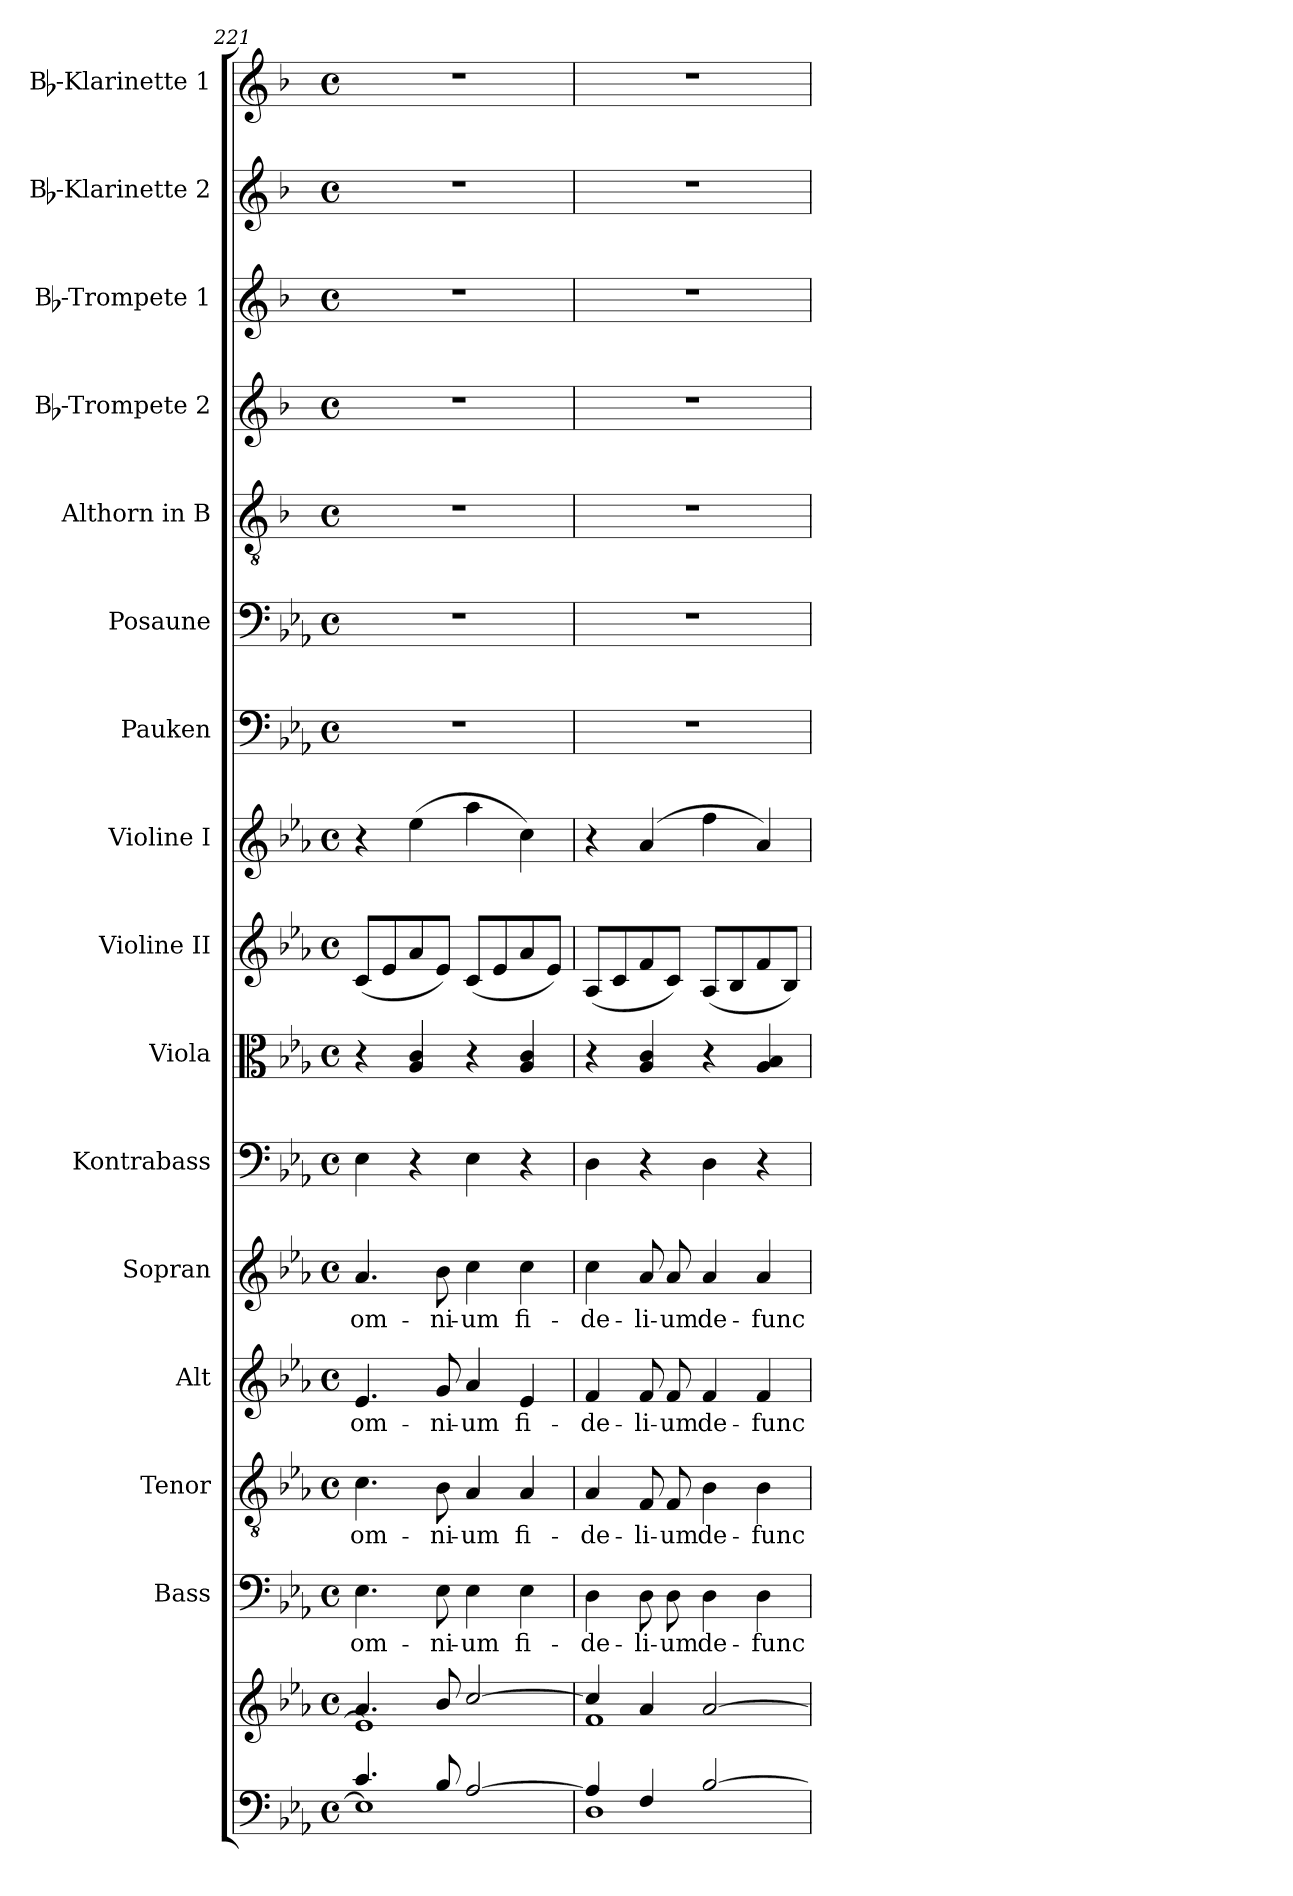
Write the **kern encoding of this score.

**kern	**kern	**kern	**text	**kern	**text	**kern	**text	**kern	**text	**kern	**kern	**kern	**kern	**kern	**kern	**kern	**kern	**kern	**kern	**kern
*part16	*part16	*part15	*part15	*part14	*part14	*part13	*part13	*part12	*part12	*part11	*part10	*part9	*part8	*part7	*part6	*part5	*part4	*part3	*part2	*part1
*staff17	*staff16	*staff15	*staff15	*staff14	*staff14	*staff13	*staff13	*staff12	*staff12	*staff11	*staff10	*staff9	*staff8	*staff7	*staff6	*staff5	*staff4	*staff3	*staff2	*staff1
*	*	*I"Bass	*	*I"Tenor	*	*I"Alt	*	*I"Sopran	*	*I"Kontrabass	*I"Viola	*I"Violine II	*I"Violine I	*I"Pauken	*I"Posaune	*I"Althorn in B	*I"Bb-Trompete 2	*I"Bb-Trompete 1	*I"Bb-Klarinette 2	*I"Bb-Klarinette 1
*	*	*I'B.	*	*I'T.	*	*I'A.	*	*I'S.	*	*I'Kb.	*I'Vla.	*I'Vl. II	*I'Vl. I	*I'Pk.	*I'Pos.	*	*I'Bb Trp. 2	*I'Bb Trp. 1	*I'Bb Kl. 2	*I'Bb Kl. 1
*clefF4	*clefG2	*clefF4	*	*clefGv2	*	*clefG2	*	*clefG2	*	*clefF4	*clefC3	*clefG2	*clefG2	*clefF4	*clefF4	*clefGv2	*clefG2	*clefG2	*clefG2	*clefG2
*	*	*	*	*	*	*	*	*	*	*ITrd7c12	*	*	*	*	*	*ITrd1c2	*ITrd1c2	*ITrd1c2	*ITrd1c2	*ITrd1c2
*k[b-e-a-]	*k[b-e-a-]	*k[b-e-a-]	*	*k[b-e-a-]	*	*k[b-e-a-]	*	*k[b-e-a-]	*	*k[b-e-a-]	*k[b-e-a-]	*k[b-e-a-]	*k[b-e-a-]	*k[b-e-a-]	*k[b-e-a-]	*k[b-e-a-]	*k[b-e-a-]	*k[b-e-a-]	*k[b-e-a-]	*k[b-e-a-]
*E-:	*E-:	*E-:	*	*E-:	*	*E-:	*	*E-:	*	*E-:	*E-:	*E-:	*E-:	*E-:	*E-:	*E-:	*E-:	*E-:	*E-:	*E-:
*M4/4	*M4/4	*M4/4	*	*M4/4	*	*M4/4	*	*M4/4	*	*M4/4	*M4/4	*M4/4	*M4/4	*M4/4	*M4/4	*M4/4	*M4/4	*M4/4	*M4/4	*M4/4
*met(c)	*met(c)	*met(c)	*	*met(c)	*	*met(c)	*	*met(c)	*	*met(c)	*met(c)	*met(c)	*met(c)	*met(c)	*met(c)	*met(c)	*met(c)	*met(c)	*met(c)	*met(c)
=221	=221	=221	=221	=221	=221	=221	=221	=221	=221	=221	=221	=221	=221	=221	=221	=221	=221	=221	=221	=221
*^	*^	*	*	*	*	*	*	*	*	*	*	*	*	*	*	*	*	*	*	*
!	!	!	!	!	!LO:LY:b	!	!LO:LY:b	!	!LO:LY:b	!	!LO:LY:b	!	!	!	!	!	!	!	!	!	!	!
4.c/	1E-]	4.a-/	1e-]	4.E-\	om-	4.c\	om-	4.e-/	om-	4.a-/	om-	4EE-\	4r	(<8c/L	4r	1r	1r	1r	1r	1r	1r	1r
.	.	.	.	.	.	.	.	.	.	.	.	.	.	8e-/	.	.	.	.	.	.	.	.
.	.	.	.	.	.	.	.	.	.	.	.	4r	4A-/ 4c/	8a-/	(>4ee-\	.	.	.	.	.	.	.
!	!	!	!	!	!LO:LY:b	!	!LO:LY:b	!	!LO:LY:b	!	!LO:LY:b	!	!	!	!	!	!	!	!	!	!	!
8B-/	.	8b-/	.	8E-\	-ni-	8B-\	-ni-	8g/	-ni-	8b-\	-ni-	.	.	8e-/J)	.	.	.	.	.	.	.	.
!	!	!	!	!	!LO:LY:b	!	!LO:LY:b	!	!LO:LY:b	!	!LO:LY:b	!	!	!	!	!	!	!	!	!	!	!
[>2A-/	.	[>2cc/	.	4E-\	-um	4A-/	-um	4a-/	-um	4cc\	-um	4EE-\	4r	(<8c/L	4aa-\	.	.	.	.	.	.	.
.	.	.	.	.	.	.	.	.	.	.	.	.	.	8e-/	.	.	.	.	.	.	.	.
!	!	!	!	!	!LO:LY:b	!	!LO:LY:b	!	!LO:LY:b	!	!LO:LY:b	!	!	!	!	!	!	!	!	!	!	!
.	.	.	.	4E-\	fi-	4A-/	fi-	4e-/	fi-	4cc\	fi-	4r	4A-/ 4c/	8a-/	4cc\)	.	.	.	.	.	.	.
.	.	.	.	.	.	.	.	.	.	.	.	.	.	8e-/J)	.	.	.	.	.	.	.	.
=222	=222	=222	=222	=222	=222	=222	=222	=222	=222	=222	=222	=222	=222	=222	=222	=222	=222	=222	=222	=222	=222	=222
!	!	!	!	!	!LO:LY:b	!	!LO:LY:b	!	!LO:LY:b	!	!LO:LY:b	!	!	!	!	!	!	!	!	!	!	!
4A-/]	1D	4cc/]	1f	4D\	-de-	4A-/	-de-	4f/	-de-	4cc\	-de-	4DD\	4r	(<8A-/L	4r	1r	1r	1r	1r	1r	1r	1r
.	.	.	.	.	.	.	.	.	.	.	.	.	.	8c/	.	.	.	.	.	.	.	.
!	!	!	!	!	!LO:LY:b	!	!LO:LY:b	!	!LO:LY:b	!	!LO:LY:b	!	!	!	!	!	!	!	!	!	!	!
4F/	.	4a-/	.	8D\	-li-	8F/	-li-	8f/	-li-	8a-/	-li-	4r	4A-/ 4c/	8f/	(4a-/	.	.	.	.	.	.	.
!	!	!	!	!	!LO:LY:b	!	!LO:LY:b	!	!LO:LY:b	!	!LO:LY:b	!	!	!	!	!	!	!	!	!	!	!
.	.	.	.	8D\	-um	8F/	-um	8f/	-um	8a-/	-um	.	.	8c/J)	.	.	.	.	.	.	.	.
!	!	!	!	!	!LO:LY:b	!	!LO:LY:b	!	!LO:LY:b	!	!LO:LY:b	!	!	!	!	!	!	!	!	!	!	!
[>2B-/	.	[>2a-/	.	4D\	de-	4B-\	de-	4f/	de-	4a-/	de-	4DD\	4r	(<8A-/L	4ff\	.	.	.	.	.	.	.
.	.	.	.	.	.	.	.	.	.	.	.	.	.	8B-/	.	.	.	.	.	.	.	.
!	!	!	!	!	!LO:LY:b	!	!LO:LY:b	!	!LO:LY:b	!	!LO:LY:b	!	!	!	!	!	!	!	!	!	!	!
.	.	.	.	4D\	-func-	4B-\	-func-	4f/	-func-	4a-/	-func-	4r	4A-/ 4B-/	8f/	4a-/)	.	.	.	.	.	.	.
.	.	.	.	.	.	.	.	.	.	.	.	.	.	8B-/J)	.	.	.	.	.	.	.	.
*v	*v	*	*	*	*	*	*	*	*	*	*	*	*	*	*	*	*	*	*	*	*	*
*	*v	*v	*	*	*	*	*	*	*	*	*	*	*	*	*	*	*	*	*	*	*
=	=	=	=	=	=	=	=	=	=	=	=	=	=	=	=	=	=	=	=	=
*-	*-	*-	*-	*-	*-	*-	*-	*-	*-	*-	*-	*-	*-	*-	*-	*-	*-	*-	*-	*-
